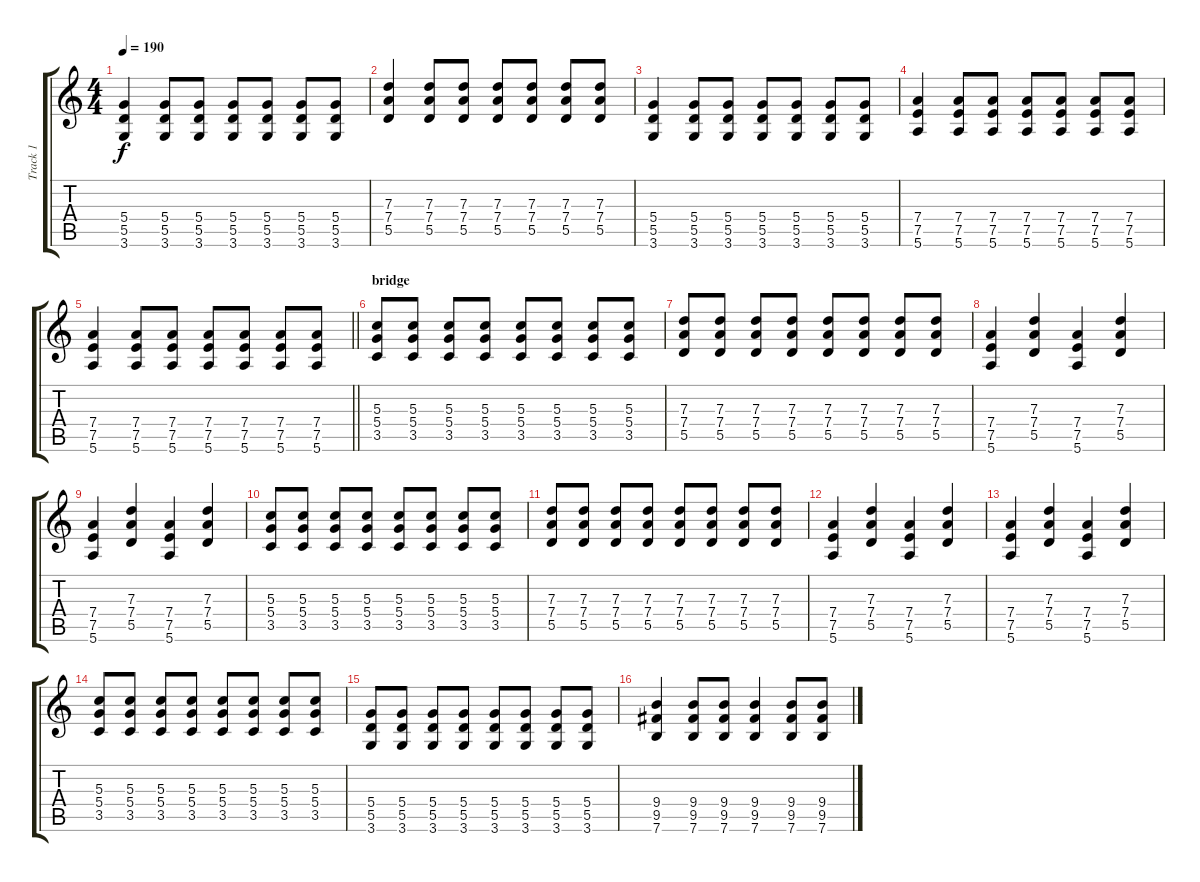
\track ("Track 1" "Track 1") {instrument acousticguitarsteel}
\staff {score tabs}
\tuning (E4 B3 G3 D3 A2 E2) {hide}
\ts (4 4)
\tempo 190
\clef g2
\ks c
(5.4 5.5 3.6).4{dy f} (5.4 5.5 3.6).8 (5.4 5.5 3.6).8 (5.4 5.5 3.6).8 (5.4 5.5 3.6).8 (5.4 5.5 3.6).8 (5.4 5.5 3.6).8 |
(7.3 7.4 5.5).4 (7.3 7.4 5.5).8 (7.3 7.4 5.5).8 (7.3 7.4 5.5).8 (7.3 7.4 5.5).8 (7.3 7.4 5.5).8 (7.3 7.4 5.5).8 |
(5.4 5.5 3.6).4 (5.4 5.5 3.6).8 (5.4 5.5 3.6).8 (5.4 5.5 3.6).8 (5.4 5.5 3.6).8 (5.4 5.5 3.6).8 (5.4 5.5 3.6).8 |
(7.4 7.5 5.6).4 (7.4 7.5 5.6).8 (7.4 7.5 5.6).8 (7.4 7.5 5.6).8 (7.4 7.5 5.6).8 (7.4 7.5 5.6).8 (7.4 7.5 5.6).8 |
\barLineRight lightlight
(7.4 7.5 5.6).4 (7.4 7.5 5.6).8 (7.4 7.5 5.6).8 (7.4 7.5 5.6).8 (7.4 7.5 5.6).8 (7.4 7.5 5.6).8 (7.4 7.5 5.6).8 |
\section ("" "bridge")
(5.3 5.4 3.5).8 (5.3 5.4 3.5).8 (5.3 5.4 3.5).8 (5.3 5.4 3.5).8 (5.3 5.4 3.5).8 (5.3 5.4 3.5).8 (5.3 5.4 3.5).8 (5.3 5.4 3.5).8 |
(7.3 7.4 5.5).8 (7.3 7.4 5.5).8 (7.3 7.4 5.5).8 (7.3 7.4 5.5).8 (7.3 7.4 5.5).8 (7.3 7.4 5.5).8 (7.3 7.4 5.5).8 (7.3 7.4 5.5).8 |
(7.4 7.5 5.6).4 (7.3 7.4 5.5).4 (7.4 7.5 5.6).4 (7.3 7.4 5.5).4 |
(7.4 7.5 5.6).4 (7.3 7.4 5.5).4 (7.4 7.5 5.6).4 (7.3 7.4 5.5).4 |
(5.3 5.4 3.5).8 (5.3 5.4 3.5).8 (5.3 5.4 3.5).8 (5.3 5.4 3.5).8 (5.3 5.4 3.5).8 (5.3 5.4 3.5).8 (5.3 5.4 3.5).8 (5.3 5.4 3.5).8 |
(7.3 7.4 5.5).8 (7.3 7.4 5.5).8 (7.3 7.4 5.5).8 (7.3 7.4 5.5).8 (7.3 7.4 5.5).8 (7.3 7.4 5.5).8 (7.3 7.4 5.5).8 (7.3 7.4 5.5).8 |
(7.4 7.5 5.6).4 (7.3 7.4 5.5).4 (7.4 7.5 5.6).4 (7.3 7.4 5.5).4 |
(7.4 7.5 5.6).4 (7.3 7.4 5.5).4 (7.4 7.5 5.6).4 (7.3 7.4 5.5).4 |
(5.3 5.4 3.5).8 (5.3 5.4 3.5).8 (5.3 5.4 3.5).8 (5.3 5.4 3.5).8 (5.3 5.4 3.5).8 (5.3 5.4 3.5).8 (5.3 5.4 3.5).8 (5.3 5.4 3.5).8 |
(5.4 5.5 3.6).8 (5.4 5.5 3.6).8 (5.4 5.5 3.6).8 (5.4 5.5 3.6).8 (5.4 5.5 3.6).8 (5.4 5.5 3.6).8 (5.4 5.5 3.6).8 (5.4 5.5 3.6).8 |
(9.4 9.5 7.6).4 (9.4 9.5 7.6).8 (9.4 9.5 7.6).8 (9.4 9.5 7.6).4 (9.4 9.5 7.6).8 (9.4 9.5 7.6).8
